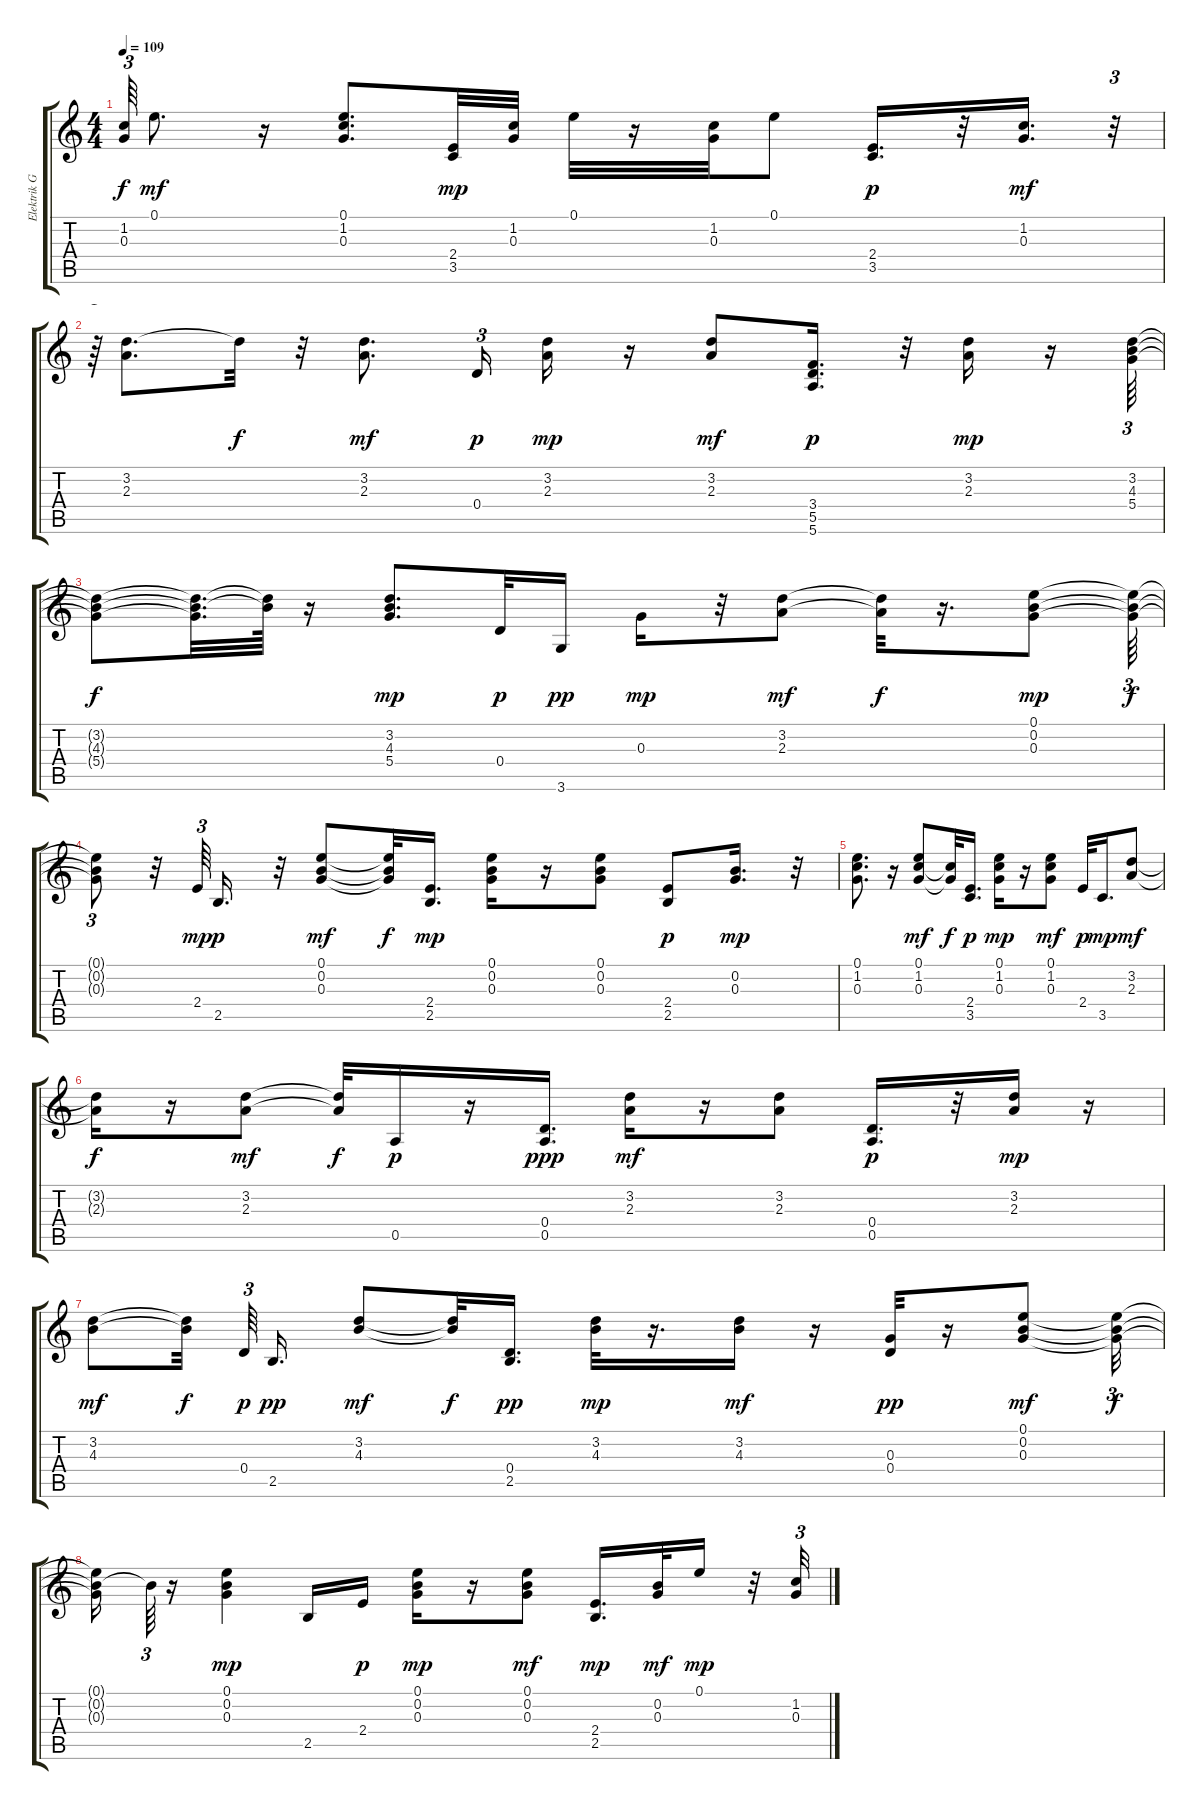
\track ("Elektrik Guitar" "Elektrik G") {instrument electricguitarjazz}
\staff {score tabs}
\tuning (E4 B3 G3 D3 A2 E2) {hide}
\ts (4 4)
\tempo 109
\clef g2
\ks c
(1.2{t} 0.3{t}).64{tu (3 2) dy f} 0.1.8{d dy mf} r.16 (0.1 1.2 0.3).8{d} (2.4 3.5).32{dy mp} (1.2 0.3).32 0.1.32 r.16 (1.2 0.3).32 0.1.8 (2.4 3.5).16{d dy p} r.32 (1.2 0.3).16{d dy mf} r.32{tu (3 2)} |
r.64{tu (3 2)} (3.2 2.3).8{d} 3.2{t}.32{dy f} r.32 (3.2 2.3).8{d dy mf} 0.4.16{tu (3 2) dy p} (3.2 2.3).16{dy mp} r.16 (3.2 2.3).8{dy mf} (3.4 5.5 5.6).16{d dy p} r.32 (3.2 2.3).16{dy mp} r.16 (3.2 4.3 5.4).64{tu (3 2)} |
(3.2{t} 4.3{t} 5.4{t}).8{dy f} (3.2{t} 4.3{t} 5.4{t}).32{d} (3.2{t} 4.3{t}).64 r.16 (3.2 4.3 5.4).8{d dy mp} 0.4.32{dy p} 3.6.16{dy pp} 0.3.16{dy mp} r.32 (3.2 2.3).8{dy mf} (3.2{t} 2.3{t}).32{dy f} r.16{d} (0.1 0.2 0.3).8{dy mp} (0.1{t} 0.2{t} 0.3{t}).64{tu (3 2) dy f} |
(0.1{t} 0.2{t} 0.3{t}).8{tu (3 2)} r.32 2.4.64{tu (3 2) dy mp} 2.5.16{d dy p} r.32 (0.1 0.2 0.3).8{dy mf} (0.1{t} 0.2{t} 0.3{t}).32{dy f} (2.4 2.5).16{d dy mp} (0.1 0.2 0.3).16 r.16 (0.1 0.2 0.3).8 (2.4 2.5).8{dy p} (0.2 0.3).16{d dy mp} r.32 |
(0.1 1.2 0.3).8{d} r.16 (0.1 1.2 0.3).8{dy mf} (1.2{t} 0.3{t}).32{dy f} (2.4 3.5).16{d dy p} (0.1 1.2 0.3).16{dy mp} r.16 (0.1 1.2 0.3).8{dy mf} 2.4.32{dy p} 3.5.16{d dy mp} (3.2 2.3).8{dy mf} |
(3.2{t} 2.3{t}).16{dy f} r.16 (3.2 2.3).8{dy mf} (3.2{t} 2.3{t}).32{dy f} 0.5.16{dy p} r.16 (0.4 0.5).16{d dy ppp} (3.2 2.3).16{dy mf} r.16 (3.2 2.3).8 (0.4 0.5).16{d dy p} r.32 (3.2 2.3).16{dy mp} r.16 |
(3.2 4.3).8{dy mf} (3.2{t} 4.3{t}).32{dy f beam splitsecondary} 0.4.64{tu (3 2) dy p} 2.5.16{d dy pp} (3.2 4.3).8{dy mf} (3.2{t} 4.3{t}).32{dy f} (0.4 2.5).16{d dy pp} (3.2 4.3).32{dy mp} r.16{d} (3.2 4.3).16{dy mf} r.16 (0.3 0.4).32{dy pp} r.16 (0.1 0.2 0.3).8{dy mf} (0.1{t} 0.2{t} 0.3{t}).32{tu (3 2) dy f} |
(0.1{t} 0.2{t} 0.3{t}).16 0.2{t}.64{tu (3 2)} r.16 (0.1 0.2 0.3).4{dy mp} 2.5.16 2.4.16{dy p} (0.1 0.2 0.3).16{dy mp} r.16 (0.1 0.2 0.3).8{dy mf} (2.4 2.5).16{d dy mp} (0.2 0.3).32{dy mf} 0.1.16{dy mp} r.32 (1.2 0.3).32{tu (3 2)}
